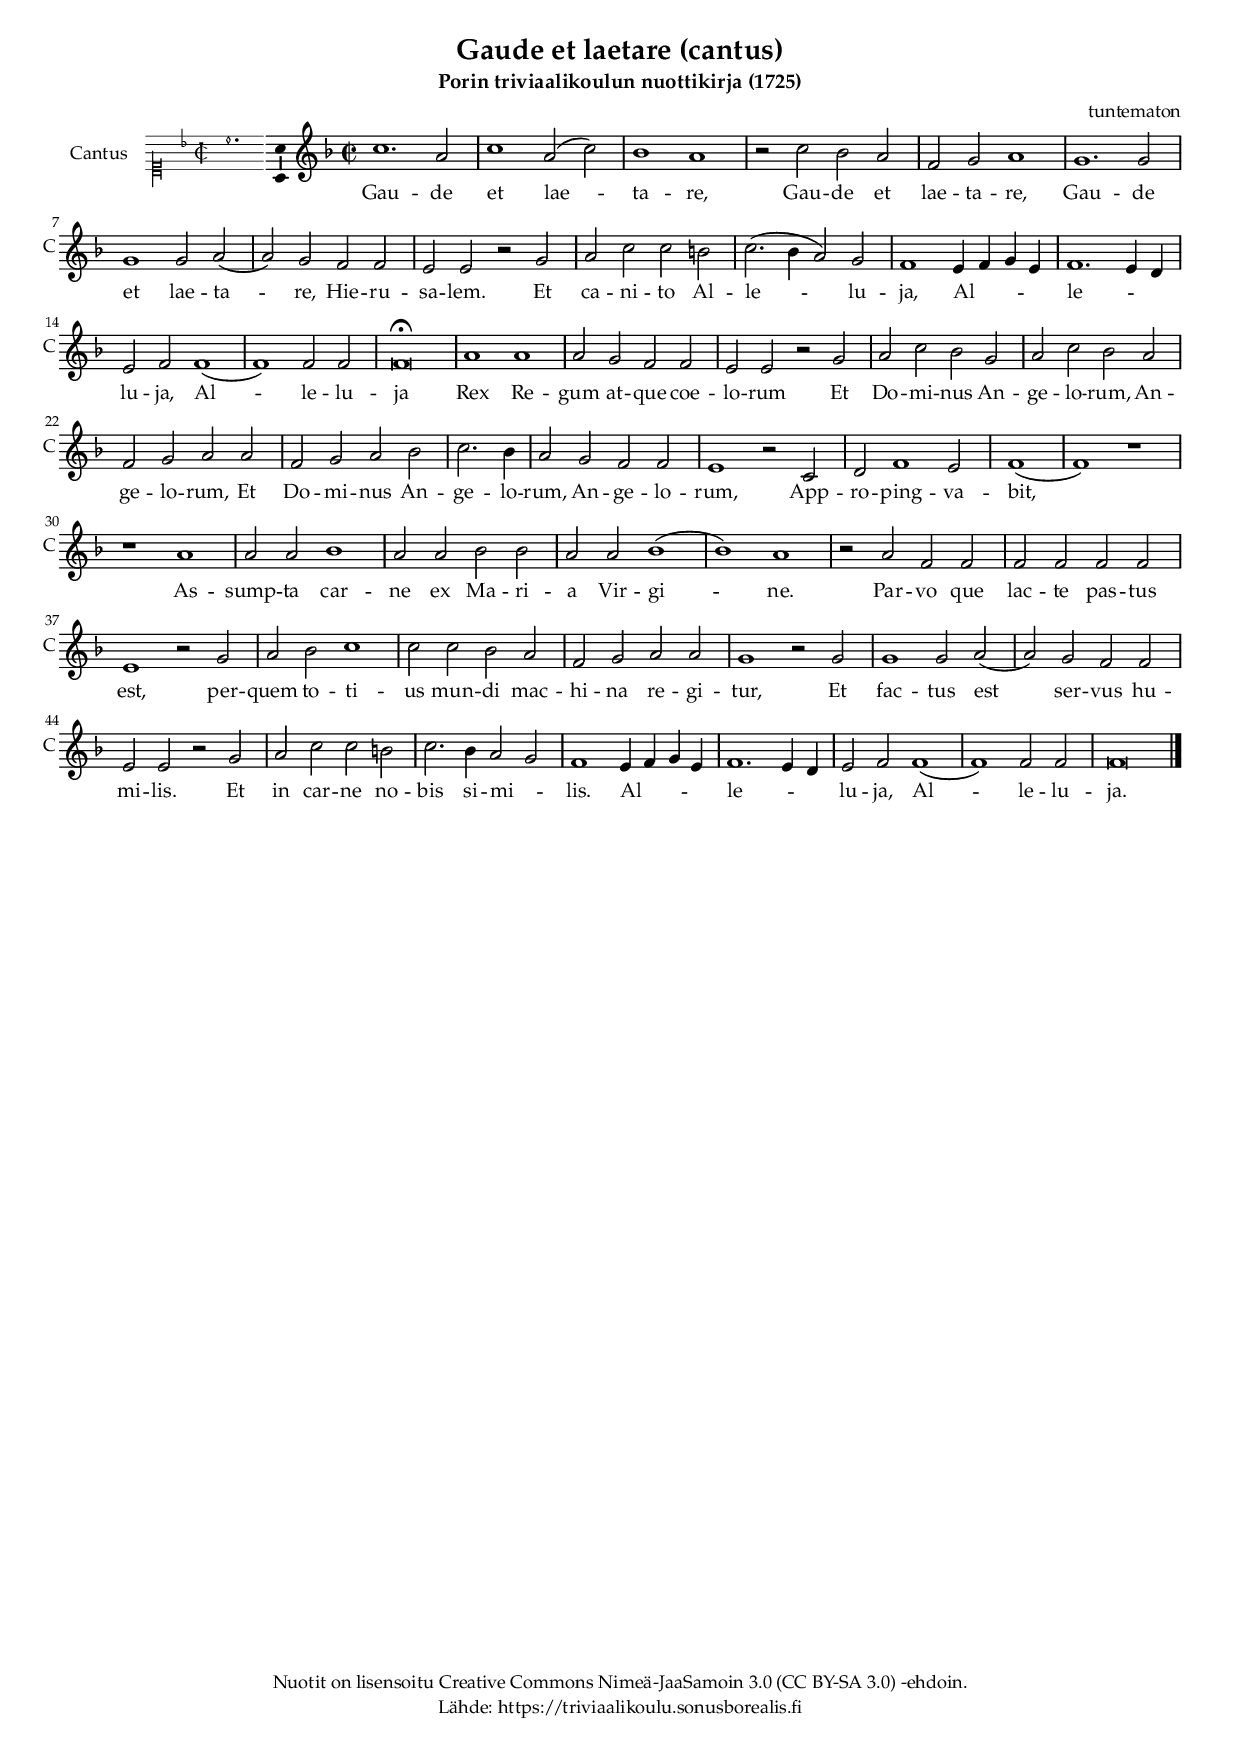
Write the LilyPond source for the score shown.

\version "2.19.80"
\include "suomi.ly"

#(set-global-staff-size 16)

global = {
%  \numericTimeSignature
  \time 2/2
%	\set Timing.measureLength = #(ly:make-moment 4/2)
%  \autoBeamOff
  \key f \major
  \set Staff.midiInstrument = #"voice oohs"
}


SopranoMusic = \relative c'' {
	\set Staff.instrumentName = #"Cantus"
	\set Staff.shortInstrumentName = "C"

	\incipit { \clef "mensural-c1" \key f \major \time 2/2 c''1. }

  \set Timing.measureLength = #(ly:make-moment 4/2)
	c1. a2 | c1 a2( c) | b1 a | r2 c b a | f g a1 |
  g1. g2 | g1 g2 a( | a) g f f | e e r g | a c c h |
  c2.( b4 a2) g | f1 e4 f g e | f1. e4 d | e2 f f1( | f) f2 f2 | f\breve\fermata |
% 2
  a1 a | a2 g f f | e e r g | a c b g |
  a c b a | f g a a | f g a b |
  \set Timing.measureLength = #(ly:make-moment 2/2)
  c2. b4 |
  \set Timing.measureLength = #(ly:make-moment 4/2)
  a2 g f f | e1 r2 c | d f1 e2 |
  \set Timing.measureLength = #(ly:make-moment 2/2)
  f1( |
  \set Timing.measureLength = #(ly:make-moment 4/2)
  f) r | r a | a2 a b1 | a2 a b b | a a b1( | b) a |
% 3
  r2 a f f | f f f f | e1 r2 g | a b c1 |
  c2 c b a | f g a a | g1 r2 g | g1 g2 a( | a) g f f | e e r g |
  a c c h | c2. b4 a2 g | f1  e4 f g e | f1. e4 d | e2 f f1( |
  f) f2 f | f\breve \bar "|."
}

stanzaOneLyrics = \lyricmode {
	Gau -- de et lae -- ta -- re, Gau -- de et lae -- ta -- re,
  Gau -- de et lae -- ta -- re, Hie -- ru -- sa -- lem.
  Et ca -- ni -- to Al -- le -- lu -- ja,
  Al -- _ _ _ le -- _ _  lu -- ja, Al -- le -- lu -- ja

  Rex Re -- gum at -- que coe -- lo -- rum
  Et Do -- mi -- nus An -- ge -- lo -- rum,
  An -- ge -- lo -- rum,
  Et Do -- mi -- nus An -- ge -- lo -- rum,
  An -- ge -- lo -- rum,
  App -- ro -- ping -- va -- bit,
  As -- sump -- ta car -- ne ex Ma -- ri -- a Vir -- gi -- ne.
  Par -- vo que lac -- te pas -- tus est,
  per -- quem to -- ti -- us mun -- di
  mac -- hi -- na re -- gi -- tur,

  Et fac -- tus est ser -- vus hu -- mi -- lis.
  Et in car -- ne no -- bis si -- mi -- _ lis.
  Al -- _ _ _ le -- _ _  lu -- ja,
  Al -- le -- lu -- ja.
}

stanzaOneLyricsTenore = \lyricmode {
	Gau -- de et __ _ lae -- ta -- re,
}

AltoMusic = \relative c' {
	\set Staff.instrumentName = #"Altus"
	\set Staff.shortInstrumentName = "A"

	\incipit { \clef "mensural-c3" \key f \major \time 2/2 r1 f }

  \set Timing.measureLength = #(ly:make-moment 4/2)
	r1 f | e2 f1 f2 |
  \omit Slur d2.( e4) f1 |
%  d\breve\fermata
}

TenoreMusic = \relative c' {
	\set Staff.instrumentName = #"Tenor"
	\set Staff.shortInstrumentName = "T"

	\incipit { \clef "mensural-c4" \key f \major \time 2/2 c1 }

	\clef "treble_8"
  \set Timing.measureLength = #(ly:make-moment 4/2)
	c1 a2 c( | c) a1 a2 | b1 c |
%  g\breve\fermata
}

BassMusic = \relative c {
	\set Staff.instrumentName = #"Bassus"
	\set Staff.shortInstrumentName = "B"

	\incipit { \clef "mensural-f" \key f \major \time 2/2 r1 f }

	\clef bass
  \set Timing.measureLength = #(ly:make-moment 4/2)
	r1 f | c2 f1 f2 | g1 f |
%  g,\breve\fermata
}

\include "gaude-et-laetare.header.ily"

\header {
  title = "Gaude et laetare (cantus)"
}

\score {
  \new ChoirStaff <<
    \new Staff <<
      \new Voice = "Soprano" {
		    \global
        \SopranoMusic
      }
     \new Lyrics \lyricsto "Soprano" {
       \stanzaOneLyrics
     }
    >>
  >>
  \midi {
    \tempo 4 = 160
  }
  \layout {
    \context {
      \Voice
      \consists "Ambitus_engraver"
    }
    indent = 3.5\cm
    incipit-width = 2\cm
    \context {
     \Staff \RemoveEmptyStaves
   }
    \context {
     \Score
     \override VerticalAxisGroup.remove-first = ##t
    }
  }
}
